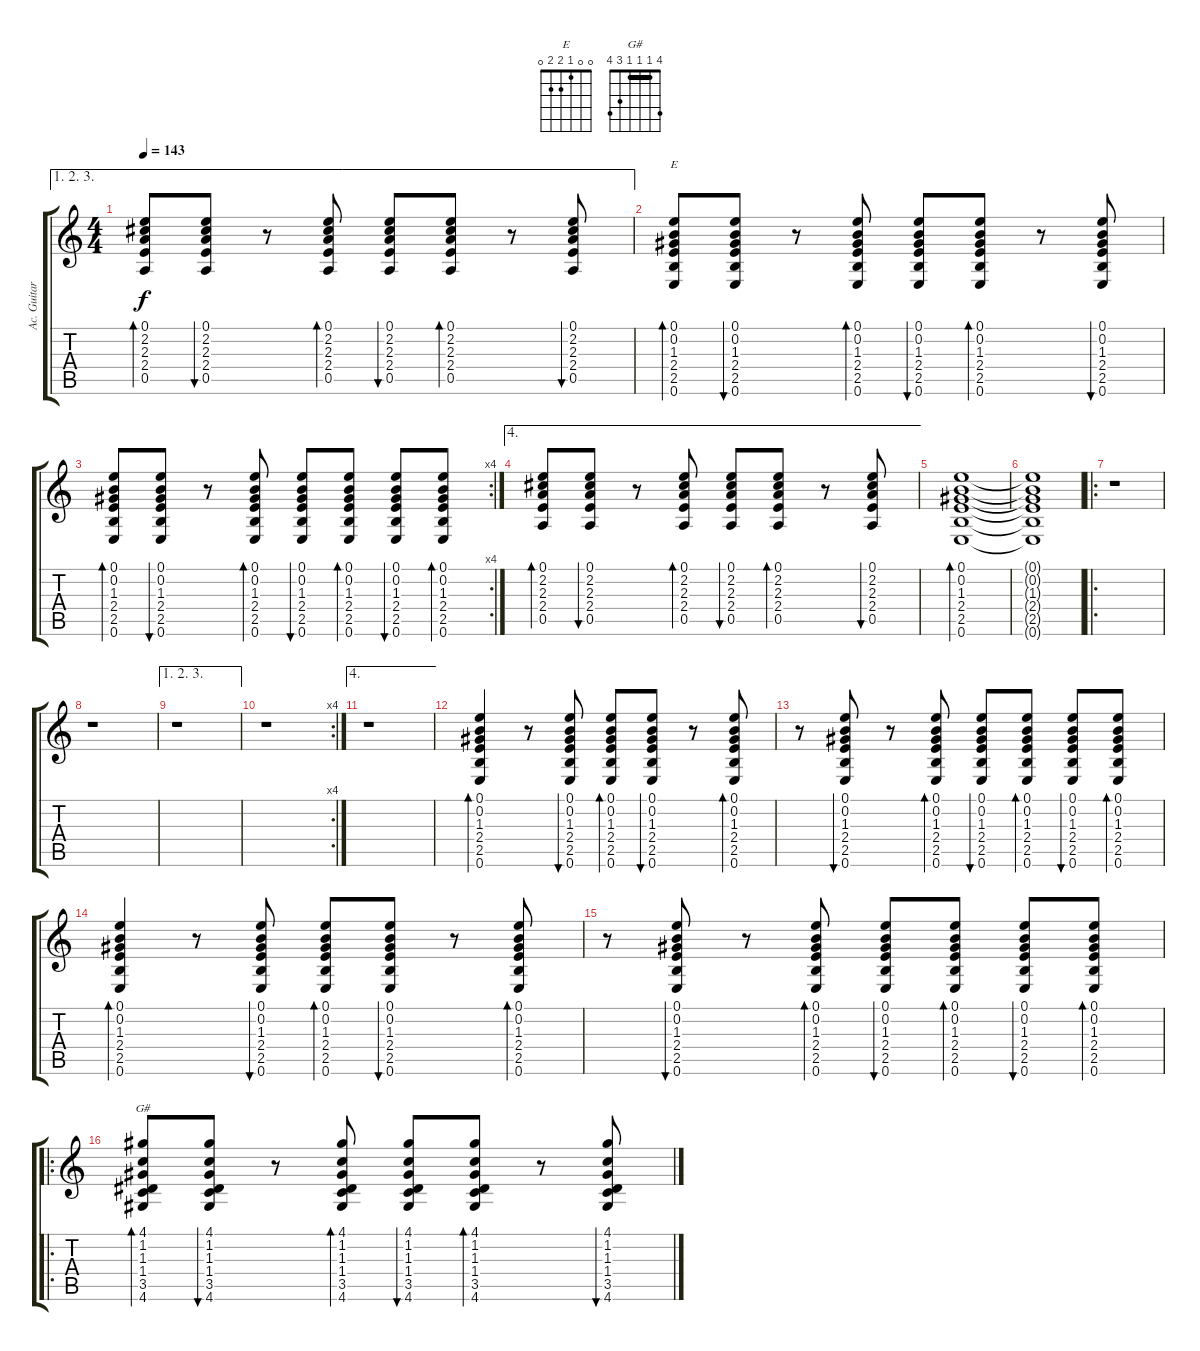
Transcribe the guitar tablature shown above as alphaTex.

\track ("Ac. Guitar" "Ac. Guitar") {instrument acousticguitarsteel}
\staff {score tabs}
\tuning (E4 B3 G3 D3 A2 E2) {hide}
\chord ("E" 0 0 1 2 2 0)
\chord ("G#" 4 1 1 1 3 4) {barre 1}
\ae (1 2 3)
\ts (4 4)
\tempo 143
\clef g2
\ks c
(0.1 2.2 2.3 2.4 0.5).8{bd 60 dy f} (0.1 2.2 2.3 2.4 0.5).8{bu 60} r.8 (0.1 2.2 2.3 2.4 0.5).8{bd 60} (0.1 2.2 2.3 2.4 0.5).8{bu 60} (0.1 2.2 2.3 2.4 0.5).8{bd 60} r.8 (0.1 2.2 2.3 2.4 0.5).8{bu 60} |
(0.1 0.2 1.3 2.4 2.5 0.6).8{bd 60 ch "E"} (0.1 0.2 1.3 2.4 2.5 0.6).8{bu 60} r.8 (0.1 0.2 1.3 2.4 2.5 0.6).8{bd 60} (0.1 0.2 1.3 2.4 2.5 0.6).8{bu 60} (0.1 0.2 1.3 2.4 2.5 0.6).8{bd 60} r.8 (0.1 0.2 1.3 2.4 2.5 0.6).8{bu 60} |
\rc 4
(0.1 0.2 1.3 2.4 2.5 0.6).8{bd 60} (0.1 0.2 1.3 2.4 2.5 0.6).8{bu 60} r.8 (0.1 0.2 1.3 2.4 2.5 0.6).8{bd 60} (0.1 0.2 1.3 2.4 2.5 0.6).8{bu 60} (0.1 0.2 1.3 2.4 2.5 0.6).8{bd 60} (0.1 0.2 1.3 2.4 2.5 0.6).8{bu 60} (0.1 0.2 1.3 2.4 2.5 0.6).8{bd 60} |
\ae 4
(0.1 2.2 2.3 2.4 0.5).8{bd 60} (0.1 2.2 2.3 2.4 0.5).8{bu 60} r.8 (0.1 2.2 2.3 2.4 0.5).8{bd 60} (0.1 2.2 2.3 2.4 0.5).8{bu 60} (0.1 2.2 2.3 2.4 0.5).8{bd 60} r.8 (0.1 2.2 2.3 2.4 0.5).8{bu 60} |
(0.1 0.2 1.3 2.4 2.5 0.6).1{bd 240} |
(0.1{t} 0.2{t} 1.3{t} 2.4{t} 2.5{t} 0.6{t}).1 |
\ro
r.1 |
r.1 |
\ae (1 2 3)
r.1 |
\rc 4
r.1 |
\ae 4
r.1 |
(0.1 0.2 1.3 2.4 2.5 0.6).4{bd 60} r.8 (0.1 0.2 1.3 2.4 2.5 0.6).8{bu 60} (0.1 0.2 1.3 2.4 2.5 0.6).8{bd 60} (0.1 0.2 1.3 2.4 2.5 0.6).8{bu 60} r.8 (0.1 0.2 1.3 2.4 2.5 0.6).8{bd 60} |
r.8 (0.1 0.2 1.3 2.4 2.5 0.6).8{bu 60} r.8 (0.1 0.2 1.3 2.4 2.5 0.6).8{bd 60} (0.1 0.2 1.3 2.4 2.5 0.6).8{bu 60} (0.1 0.2 1.3 2.4 2.5 0.6).8{bd 60} (0.1 0.2 1.3 2.4 2.5 0.6).8{bu 60} (0.1 0.2 1.3 2.4 2.5 0.6).8{bd 60} |
(0.1 0.2 1.3 2.4 2.5 0.6).4{bd 60} r.8 (0.1 0.2 1.3 2.4 2.5 0.6).8{bu 60} (0.1 0.2 1.3 2.4 2.5 0.6).8{bd 60} (0.1 0.2 1.3 2.4 2.5 0.6).8{bu 60} r.8 (0.1 0.2 1.3 2.4 2.5 0.6).8{bd 60} |
r.8 (0.1 0.2 1.3 2.4 2.5 0.6).8{bu 60} r.8 (0.1 0.2 1.3 2.4 2.5 0.6).8{bd 60} (0.1 0.2 1.3 2.4 2.5 0.6).8{bu 60} (0.1 0.2 1.3 2.4 2.5 0.6).8{bd 60} (0.1 0.2 1.3 2.4 2.5 0.6).8{bu 60} (0.1 0.2 1.3 2.4 2.5 0.6).8{bd 60} |
\ro
(4.1 1.2 1.3 1.4 3.5 4.6).8{bd 60 ch "G#"} (4.1 1.2 1.3 1.4 3.5 4.6).8{bu 60} r.8 (4.1 1.2 1.3 1.4 3.5 4.6).8{bd 60} (4.1 1.2 1.3 1.4 3.5 4.6).8{bu 60} (4.1 1.2 1.3 1.4 3.5 4.6).8{bd 60} r.8 (4.1 1.2 1.3 1.4 3.5 4.6).8{bu 60}
